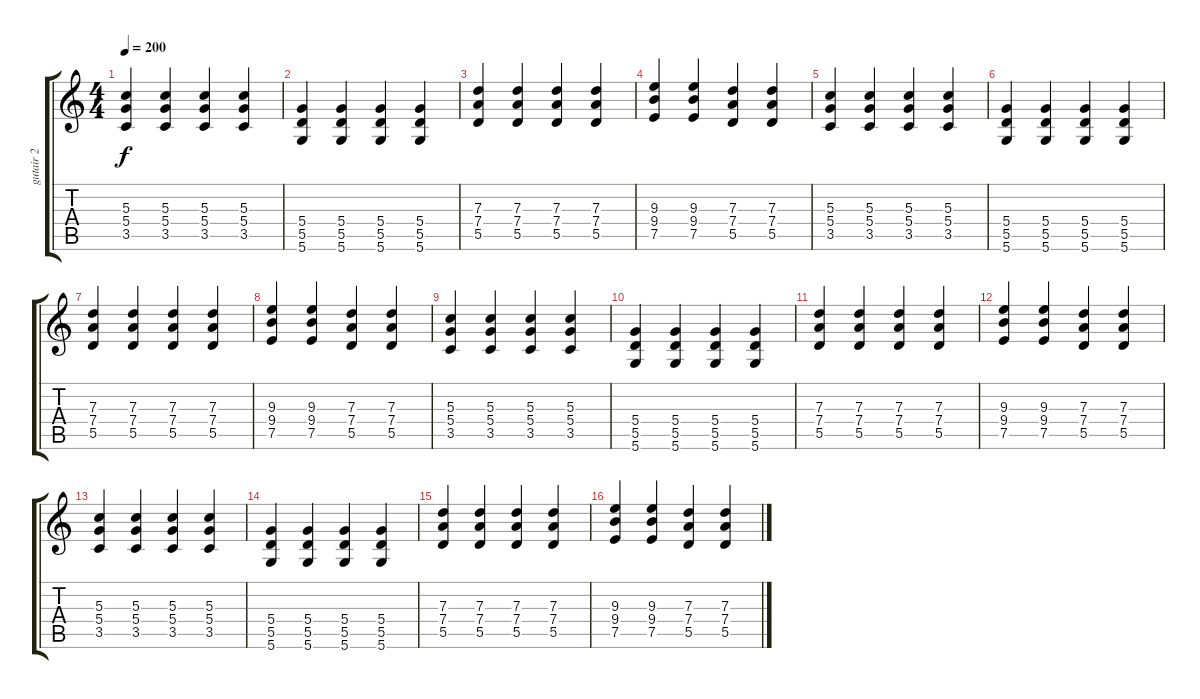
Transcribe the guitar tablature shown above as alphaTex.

\track ("gutair 2" "gutair 2") {instrument distortionguitar}
\staff {score tabs}
\tuning (E4 B3 G3 D3 A2 D2) {hide}
\ts (4 4)
\tempo 200
\clef g2
\ks c
(5.3 5.4 3.5).4{dy f} (5.3 5.4 3.5).4 (5.3 5.4 3.5).4 (5.3 5.4 3.5).4 |
(5.4 5.5 5.6).4 (5.4 5.5 5.6).4 (5.4 5.5 5.6).4 (5.4 5.5 5.6).4 |
(7.3 7.4 5.5).4 (7.3 7.4 5.5).4 (7.3 7.4 5.5).4 (7.3 7.4 5.5).4 |
(9.3 9.4 7.5).4 (9.3 9.4 7.5).4 (7.3 7.4 5.5).4 (7.3 7.4 5.5).4 |
(5.3 5.4 3.5).4 (5.3 5.4 3.5).4 (5.3 5.4 3.5).4 (5.3 5.4 3.5).4 |
(5.4 5.5 5.6).4 (5.4 5.5 5.6).4 (5.4 5.5 5.6).4 (5.4 5.5 5.6).4 |
(7.3 7.4 5.5).4 (7.3 7.4 5.5).4 (7.3 7.4 5.5).4 (7.3 7.4 5.5).4 |
(9.3 9.4 7.5).4 (9.3 9.4 7.5).4 (7.3 7.4 5.5).4 (7.3 7.4 5.5).4 |
(5.3 5.4 3.5).4 (5.3 5.4 3.5).4 (5.3 5.4 3.5).4 (5.3 5.4 3.5).4 |
(5.4 5.5 5.6).4 (5.4 5.5 5.6).4 (5.4 5.5 5.6).4 (5.4 5.5 5.6).4 |
(7.3 7.4 5.5).4 (7.3 7.4 5.5).4 (7.3 7.4 5.5).4 (7.3 7.4 5.5).4 |
(9.3 9.4 7.5).4 (9.3 9.4 7.5).4 (7.3 7.4 5.5).4 (7.3 7.4 5.5).4 |
(5.3 5.4 3.5).4 (5.3 5.4 3.5).4 (5.3 5.4 3.5).4 (5.3 5.4 3.5).4 |
(5.4 5.5 5.6).4 (5.4 5.5 5.6).4 (5.4 5.5 5.6).4 (5.4 5.5 5.6).4 |
(7.3 7.4 5.5).4 (7.3 7.4 5.5).4 (7.3 7.4 5.5).4 (7.3 7.4 5.5).4 |
(9.3 9.4 7.5).4 (9.3 9.4 7.5).4 (7.3 7.4 5.5).4 (7.3 7.4 5.5).4
